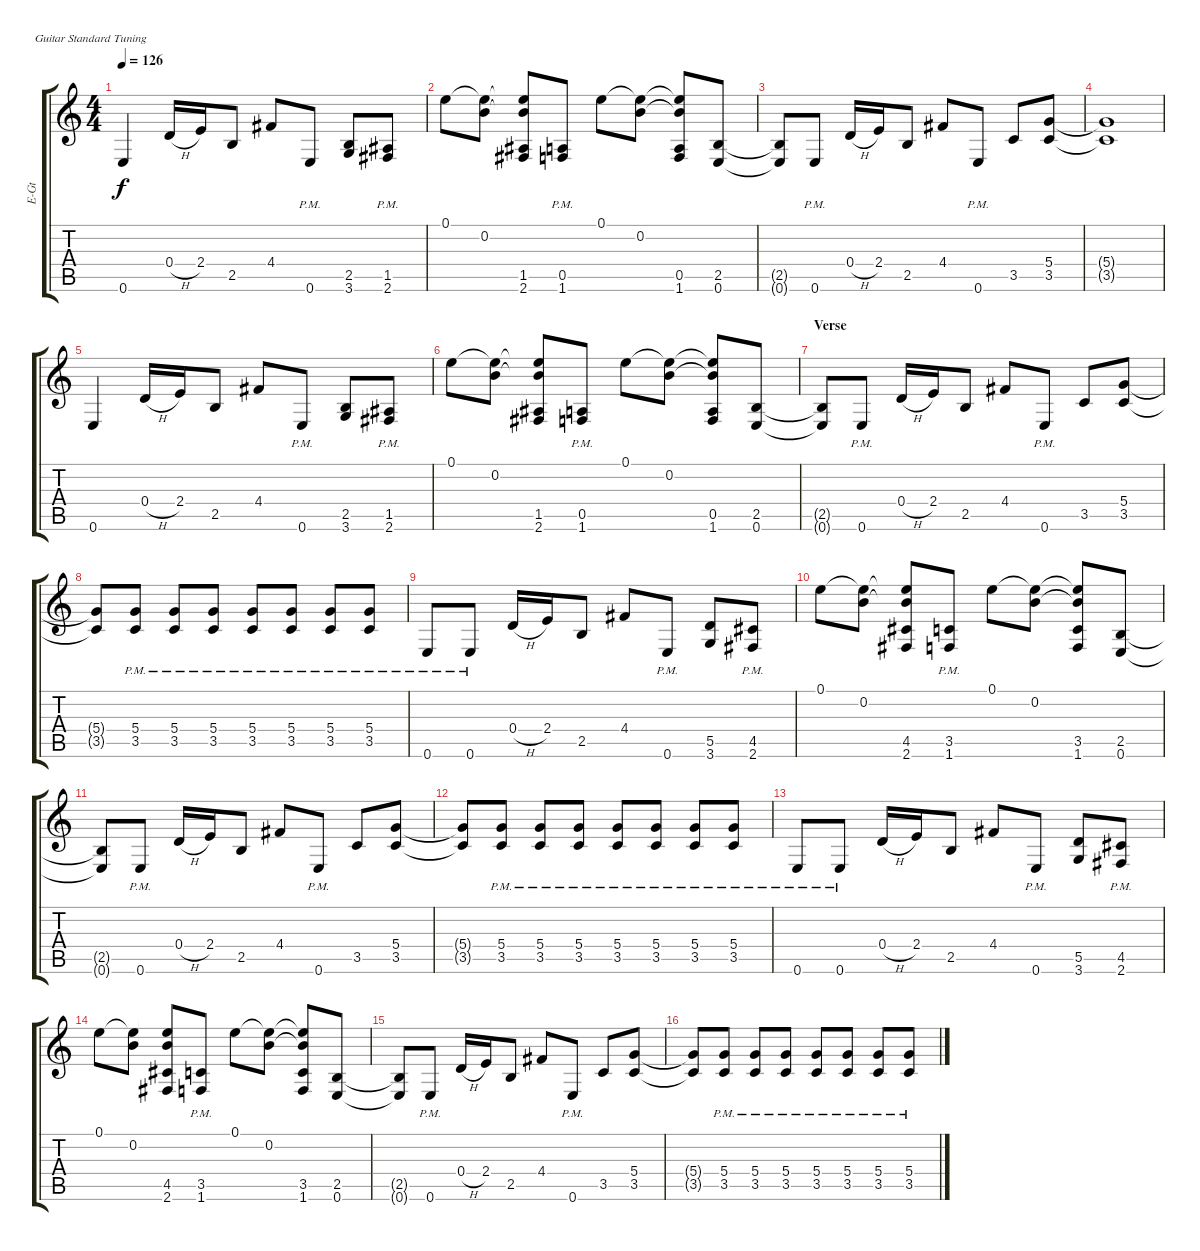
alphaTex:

\bracketExtendMode groupsimilarinstruments
\track ("D. Mustaine" "E-Gt") {instrument distortionguitar}
\staff {score tabs}
\tuning (E4 B3 G3 D3 A2 E2)
\ts (4 4)
\tempo 126
\clef g2
\ks c
0.6.4{dy f} 0.4{h}.16 2.4.16 2.5.8 4.4{acc #}.8 0.6{pm}.8 (2.5 3.6).8 (1.5{pm acc #} 2.6{pm acc #}).8 |
0.1.8 (0.1{t} 0.2).8 (0.1{t} 0.2{t} 1.5{acc #} 2.6{acc #}).8 (0.5{pm} 1.6{pm}).8 0.1.8 (0.1{t} 0.2).8 (0.1{t} 0.2{t} 0.5 1.6).8 (2.5 0.6).8 |
(2.5{t} 0.6{t}).8 0.6{pm}.8 0.4{h}.16 2.4.16 2.5.8 4.4{acc #}.8 0.6{pm}.8 3.5.8 (5.4 3.5).8 |
(5.4{t} 3.5{t}).1 |
0.6.4 0.4{h}.16 2.4.16 2.5.8 4.4{acc #}.8 0.6{pm}.8 (2.5 3.6).8 (1.5{pm acc #} 2.6{pm acc #}).8 |
0.1.8 (0.1{t} 0.2).8 (0.1{t} 0.2{t} 1.5{acc #} 2.6{acc #}).8 (0.5{pm} 1.6{pm}).8 0.1.8 (0.1{t} 0.2).8 (0.1{t} 0.2{t} 0.5 1.6).8 (2.5 0.6).8 |
\section ("" "Verse")
(2.5{t} 0.6{t}).8 0.6{pm}.8 0.4{h}.16 2.4.16 2.5.8 4.4{acc #}.8 0.6{pm}.8 3.5.8 (5.4 3.5).8 |
(5.4{t} 3.5{t}).8 (5.4{pm} 3.5{pm}).8 (5.4{pm} 3.5{pm}).8 (5.4{pm} 3.5{pm}).8 (5.4{pm} 3.5{pm}).8 (5.4{pm} 3.5{pm}).8 (5.4{pm} 3.5{pm}).8 (5.4{pm} 3.5{pm}).8 |
0.6{pm}.8 0.6{pm}.8 0.4{h}.16 2.4.16 2.5.8 4.4{acc #}.8 0.6{pm}.8 (5.5 3.6).8 (4.5{pm acc #} 2.6{pm acc #}).8 |
0.1.8 (0.1{t} 0.2).8 (0.1{t} 0.2{t} 4.5{acc #} 2.6{acc #}).8 (3.5{pm} 1.6{pm}).8 0.1.8 (0.1{t} 0.2).8 (0.1{t} 0.2{t} 3.5 1.6).8 (2.5 0.6).8 |
(2.5{t} 0.6{t}).8 0.6{pm}.8 0.4{h}.16 2.4.16 2.5.8 4.4{acc #}.8 0.6{pm}.8 3.5.8 (5.4 3.5).8 |
(5.4{t} 3.5{t}).8 (5.4{pm} 3.5{pm}).8 (5.4{pm} 3.5{pm}).8 (5.4{pm} 3.5{pm}).8 (5.4{pm} 3.5{pm}).8 (5.4{pm} 3.5{pm}).8 (5.4{pm} 3.5{pm}).8 (5.4{pm} 3.5{pm}).8 |
0.6{pm}.8 0.6{pm}.8 0.4{h}.16 2.4.16 2.5.8 4.4{acc #}.8 0.6{pm}.8 (5.5 3.6).8 (4.5{pm acc #} 2.6{pm acc #}).8 |
0.1.8 (0.1{t} 0.2).8 (0.1{t} 0.2{t} 4.5{acc #} 2.6{acc #}).8 (3.5{pm} 1.6{pm}).8 0.1.8 (0.1{t} 0.2).8 (0.1{t} 0.2{t} 3.5 1.6).8 (2.5 0.6).8 |
(2.5{t} 0.6{t}).8 0.6{pm}.8 0.4{h}.16 2.4.16 2.5.8 4.4{acc #}.8 0.6{pm}.8 3.5.8 (5.4 3.5).8 |
(5.4{t} 3.5{t}).8 (5.4{pm} 3.5{pm}).8 (5.4{pm} 3.5{pm}).8 (5.4{pm} 3.5{pm}).8 (5.4{pm} 3.5{pm}).8 (5.4{pm} 3.5{pm}).8 (5.4{pm} 3.5{pm}).8 (5.4{pm} 3.5{pm}).8
